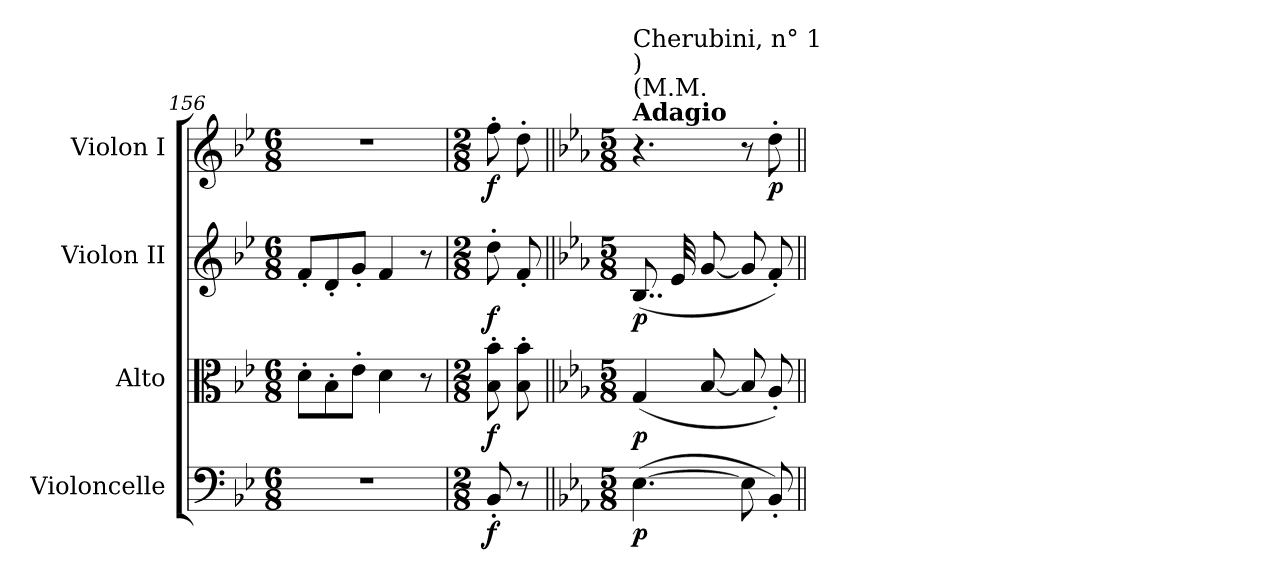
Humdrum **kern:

**kern	**dynam	**kern	**dynam	**kern	**dynam	**kern	**dynam
*part4	*part4	*part3	*part3	*part2	*part2	*part1	*part1
*staff4	*staff4	*staff3	*staff3	*staff2	*staff2	*staff1	*staff1
*I"Violoncelle	*	*I"Alto	*	*I"Violon II	*	*I"Violon I	*
*I'Vc.	*	*I'Alt.	*	*I'Vln. II	*	*I'Vln. I	*
*clefF4	*	*clefC3	*	*clefG2	*	*clefG2	*
*k[b-e-]	*	*k[b-e-]	*	*k[b-e-]	*	*k[b-e-]	*
*B-:	*	*B-:	*	*B-:	*	*B-:	*
*M6/8	*	*M6/8	*	*M6/8	*	*M6/8	*
=156	=156	=156	=156	=156	=156	=156	=156
2.r	.	8d'>\L	.	8f'</L	.	2.r	.
.	.	8B-'>\	.	8d'</	.	.	.
.	.	8e-'>\J	.	8g'</J	.	.	.
.	.	4d\	.	4f/	.	.	.
.	.	8r	.	8r	.	.	.
=157	=157	=157	=157	=157	=157	=157	=157
*M2/8	*	*M2/8	*	*M2/8	*	*M2/8	*
!	!LO:DY:b	!	!LO:DY:b	!	!LO:DY:b	!	!LO:DY:b
8BB-'</	f	8b-\'> 8B-\'>	f	8dd'>\	f	8ff'>\	f
8r	.	8b-\'> 8B-\'>	.	8f'</	.	8dd'>\	.
=158||	=158||	=158||	=158||	=158||	=158||	=158||	=158||
!!LO:REH:place=s1:a:t=76
*k[b-e-a-]	*	*k[b-e-a-]	*	*k[b-e-a-]	*	*k[b-e-a-]	*
*E-:	*	*E-:	*	*E-:	*	*E-:	*
*M5/8	*	*M5/8	*	*M5/8	*	*M5/8	*
*	*	*	*	*	*	*MM52	*
!	!	!	!	!	!	!LO:TX:a:B:t=Adagio	!
!	!	!	!	!	!	!LO:TX:a:t=(M.M.	!
!	!	!	!	!	!	!LO:TX:a:t=)	!
!	!	!	!	!	!	!LO:TX:a:t=Cherubini, n° 1	!
!	!LO:DY:b	!	!LO:DY:b	!	!LO:DY:b	!	!
([4.E-\	p	(4G/	p	(8..B-/	p	4.r	.
.	.	.	.	32e-/	.	.	.
.	.	[<8B-/	.	[<8g/	.	.	.
8E-\]	.	8B-/]	.	8g/]	.	8r	.
!	!	!	!	!	!	!	!LO:DY:b
8BB-'</)	.	8A-'</)	.	8f'</)	.	8dd'>\	p
=||	=||	=||	=||	=||	=||	=||	=||
*-	*-	*-	*-	*-	*-	*-	*-
